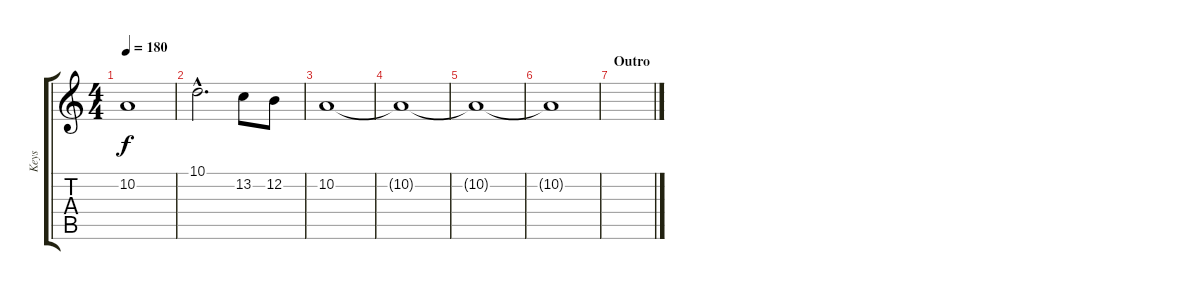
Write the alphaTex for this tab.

\track ("Keys" "Keys") {instrument brasssection}
\staff {score tabs}
\tuning (E4 B3 G3 D3 A2 E2) {hide}
\ts (4 4)
\tempo 180
\clef g2
\ks c
10.2.1{dy f} |
10.1{hac}.2{d} 13.2.8 12.2.8 |
10.2.1 |
10.2{t}.1 |
10.2{t}.1 |
10.2{t}.1 |
\section ("" "Outro")
